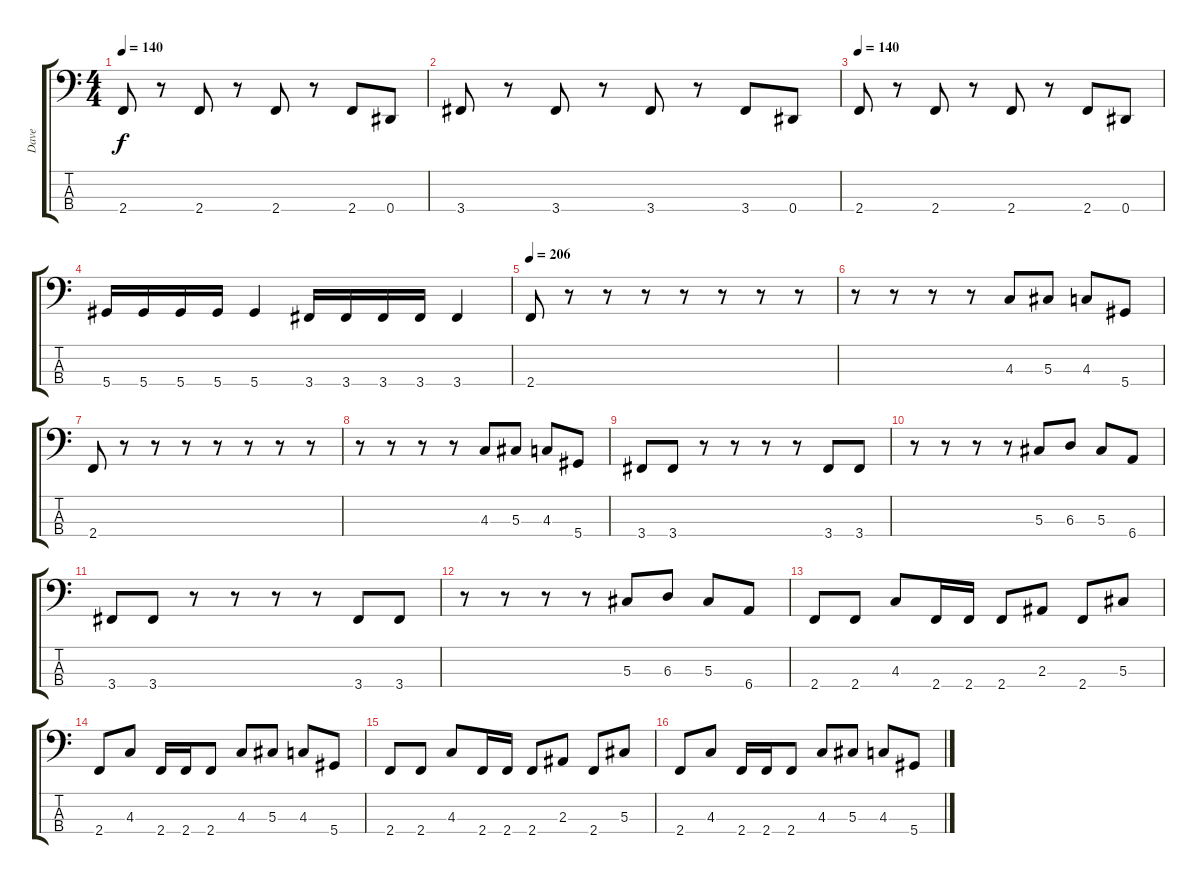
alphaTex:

\track ("Dave" "Dave") {instrument electricbasspick}
\staff {score tabs}
\tuning (Gb2 Db2 Ab1 Eb1) {hide}
\ts (4 4)
\tempo 140
\clef f4
\ks c
2.4.8{dy f} r.8 2.4.8 r.8 2.4.8 r.8 2.4.8 0.4.8 |
3.4.8 r.8 3.4.8 r.8 3.4.8 r.8 3.4.8 0.4.8 |
\tempo 140
2.4.8 r.8 2.4.8 r.8 2.4.8 r.8 2.4.8 0.4.8 |
5.4.16 5.4.16 5.4.16 5.4.16 5.4.4 3.4.16 3.4.16 3.4.16 3.4.16 3.4.4 |
\tempo 206
2.4.8 r.8 r.8 r.8 r.8 r.8 r.8 r.8 |
r.8 r.8 r.8 r.8 4.3.8 5.3.8 4.3.8 5.4.8 |
2.4.8 r.8 r.8 r.8 r.8 r.8 r.8 r.8 |
r.8 r.8 r.8 r.8 4.3.8 5.3.8 4.3.8 5.4.8 |
3.4.8 3.4.8 r.8 r.8 r.8 r.8 3.4.8 3.4.8 |
r.8 r.8 r.8 r.8 5.3.8 6.3.8 5.3.8 6.4.8 |
3.4.8 3.4.8 r.8 r.8 r.8 r.8 3.4.8 3.4.8 |
r.8 r.8 r.8 r.8 5.3.8 6.3.8 5.3.8 6.4.8 |
2.4.8 2.4.8 4.3.8 2.4.16 2.4.16 2.4.8 2.3.8 2.4.8 5.3.8 |
2.4.8 4.3.8 2.4.16 2.4.16 2.4.8 4.3.8 5.3.8 4.3.8 5.4.8 |
2.4.8 2.4.8 4.3.8 2.4.16 2.4.16 2.4.8 2.3.8 2.4.8 5.3.8 |
2.4.8 4.3.8 2.4.16 2.4.16 2.4.8 4.3.8 5.3.8 4.3.8 5.4.8
